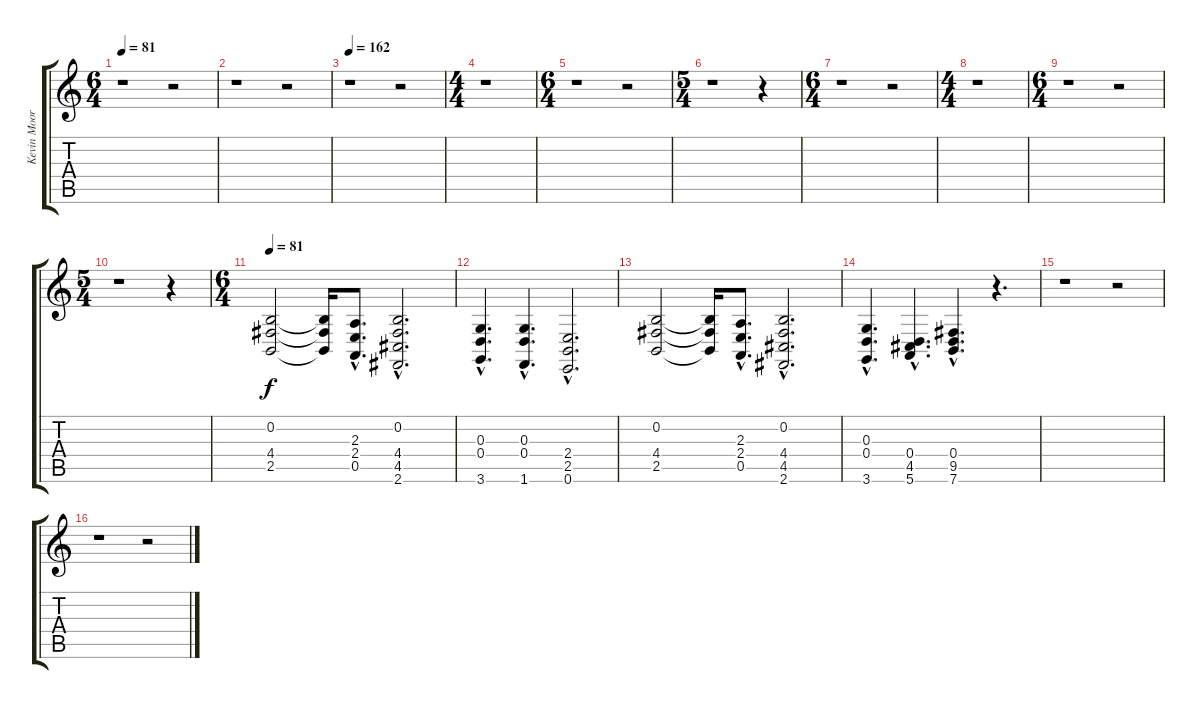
\track ("Kevin Moore" "Kevin Moor") {instrument acousticgrandpiano}
\staff {score tabs}
\tuning (E4 B3 G3 D3 A2 E2) {hide}
\ts (6 4)
\tempo 81
\clef g2
\ks c
r.1{dy f} r.2 |
r.1 r.2 |
\tempo 162
r.1 r.2 |
\ts (4 4)
r.1 |
\ts (6 4)
r.1 r.2 |
\ts (5 4)
r.1 r.4 |
\ts (6 4)
r.1 r.2 |
\ts (4 4)
r.1 |
\ts (6 4)
r.1 r.2 |
\ts (5 4)
r.1 r.4 |
\ts (6 4)
\tempo 81
(0.2 4.4 2.5).2 (0.2{t} 4.4{t} 2.5{t}).16 (2.3{hac} 2.4{hac} 0.5{hac}).8{d} (0.2{hac} 4.4{hac} 4.5{hac} 2.6{hac}).2{d} |
(0.3 0.4 3.6{hac}).4{d} (0.3{hac} 0.4{hac} 1.6{hac}).4{d} (2.4{hac} 2.5{hac} 0.6{hac}).2{d} |
(0.2 4.4 2.5).2 (0.2{t} 4.4{t} 2.5{t}).16 (2.3{hac} 2.4{hac} 0.5{hac}).8{d} (0.2{hac} 4.4{hac} 4.5{hac} 2.6{hac}).2{d} |
(0.3 0.4 3.6{hac}).4{d} (0.4{hac} 4.5{hac} 5.6{hac}).4{d} (0.4{hac} 9.5{hac} 7.6{hac}).4{d} r.4{d} |
r.1 r.2 |
r.1 r.2
